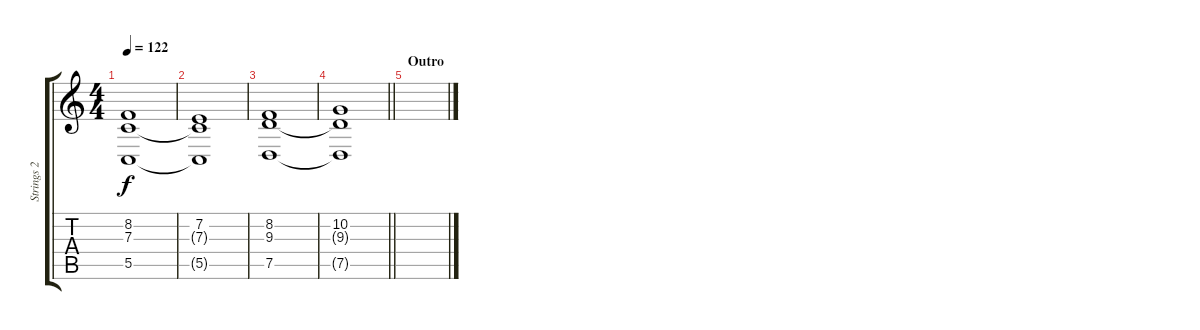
\track ("Strings 2" "Strings 2") {instrument stringensemble1}
\staff {score tabs}
\tuning (D4 A3 F3 C3 G2 C2) {hide}
\ts (4 4)
\tempo 122
\clef g2
\ks c
(8.2 7.3 5.5).1{dy f} |
(7.2 7.3{t} 5.5{t}).1 |
(8.2 9.3 7.5).1 |
\barLineRight lightlight
(10.2 9.3{t} 7.5{t}).1 |
\section ("" "Outro")
